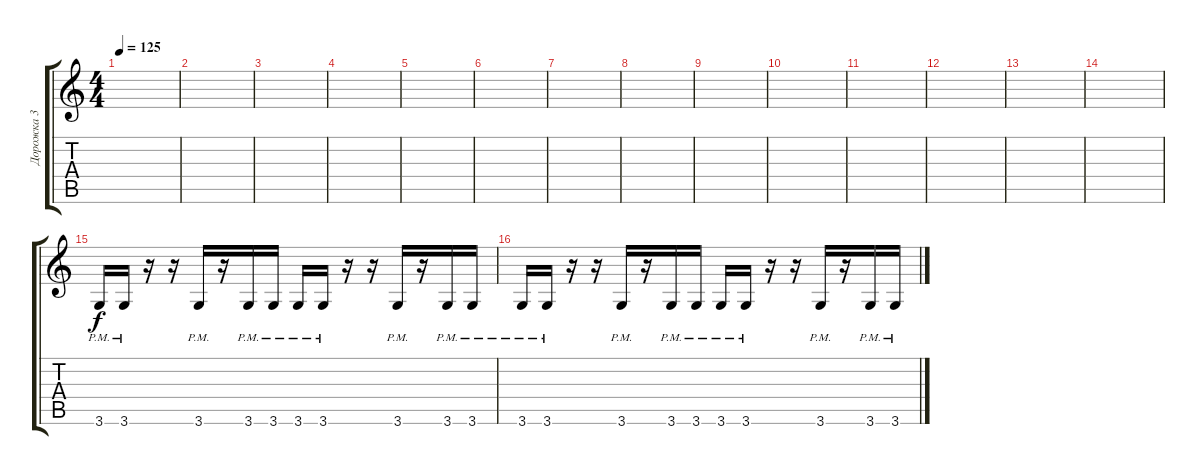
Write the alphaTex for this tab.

\track ("Дорожка 3" "Дорожка 3") {instrument distortionguitar}
\staff {score tabs}
\tuning (E4 B3 G3 D3 A2 E2) {hide}
\ts (4 4)
\tempo 125
\clef g2
\ks c
|
|
|
|
|
|
|
|
|
|
|
|
|
|
3.6{pm}.16 3.6{pm}.16 r.16 r.16 3.6{pm}.16 r.16 3.6{pm}.16 3.6{pm}.16 3.6{pm}.16 3.6{pm}.16 r.16 r.16 3.6{pm}.16 r.16 3.6{pm}.16 3.6{pm}.16 |
3.6{pm}.16 3.6{pm}.16 r.16 r.16 3.6{pm}.16 r.16 3.6{pm}.16 3.6{pm}.16 3.6{pm}.16 3.6{pm}.16 r.16 r.16 3.6{pm}.16 r.16 3.6{pm}.16 3.6{pm}.16
